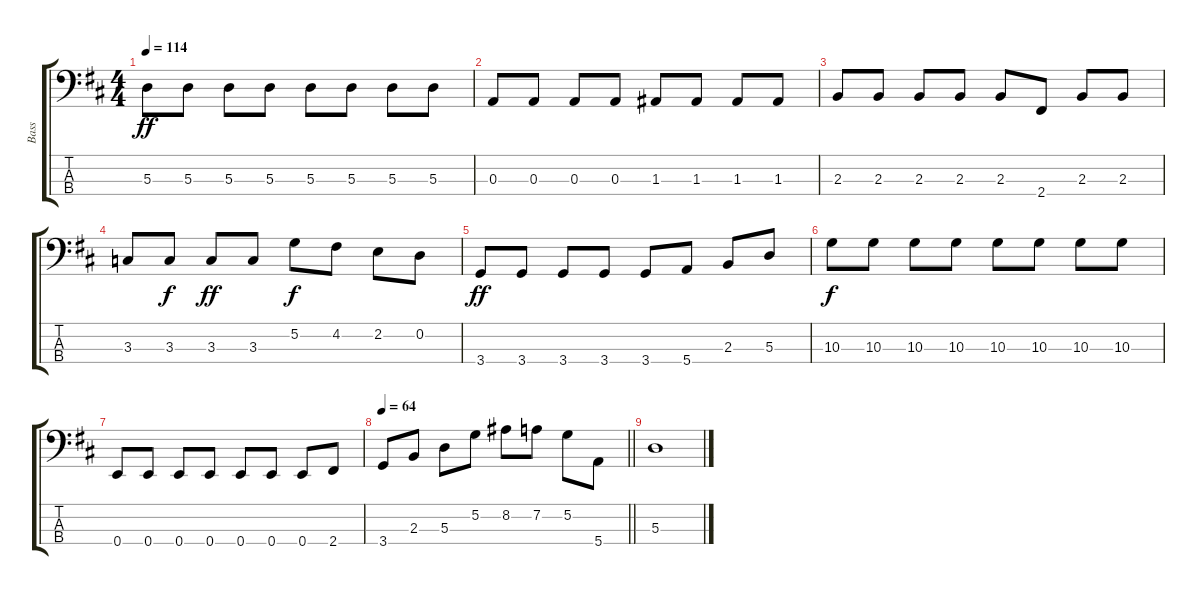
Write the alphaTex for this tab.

\track ("Bass" "Bass") {instrument electricbassfinger}
\staff {score tabs}
\tuning (G2 D2 A1 E1) {hide}
\ts (4 4)
\tempo 114
\clef f4
\ks d
5.3.8{dy ff} 5.3.8 5.3.8 5.3.8 5.3.8 5.3.8 5.3.8 5.3.8 |
0.3.8 0.3.8 0.3.8 0.3.8 1.3.8 1.3.8 1.3.8 1.3.8 |
2.3.8 2.3.8 2.3.8 2.3.8 2.3.8 2.4.8 2.3.8 2.3.8 |
3.3.8 3.3.8{dy f} 3.3.8{dy ff} 3.3.8 5.2.8{dy f} 4.2.8 2.2.8 0.2.8 |
3.4.8{dy ff} 3.4.8 3.4.8 3.4.8 3.4.8 5.4.8 2.3.8 5.3.8 |
10.3.8{dy f} 10.3.8 10.3.8 10.3.8 10.3.8 10.3.8 10.3.8 10.3.8 |
0.4.8 0.4.8 0.4.8 0.4.8 0.4.8 0.4.8 0.4.8 2.4.8 |
\tempo 64
\barLineRight lightlight
3.4.8 2.3.8 5.3.8 5.2.8 8.2.8 7.2.8 5.2.8 5.4.8 |
5.3.1
